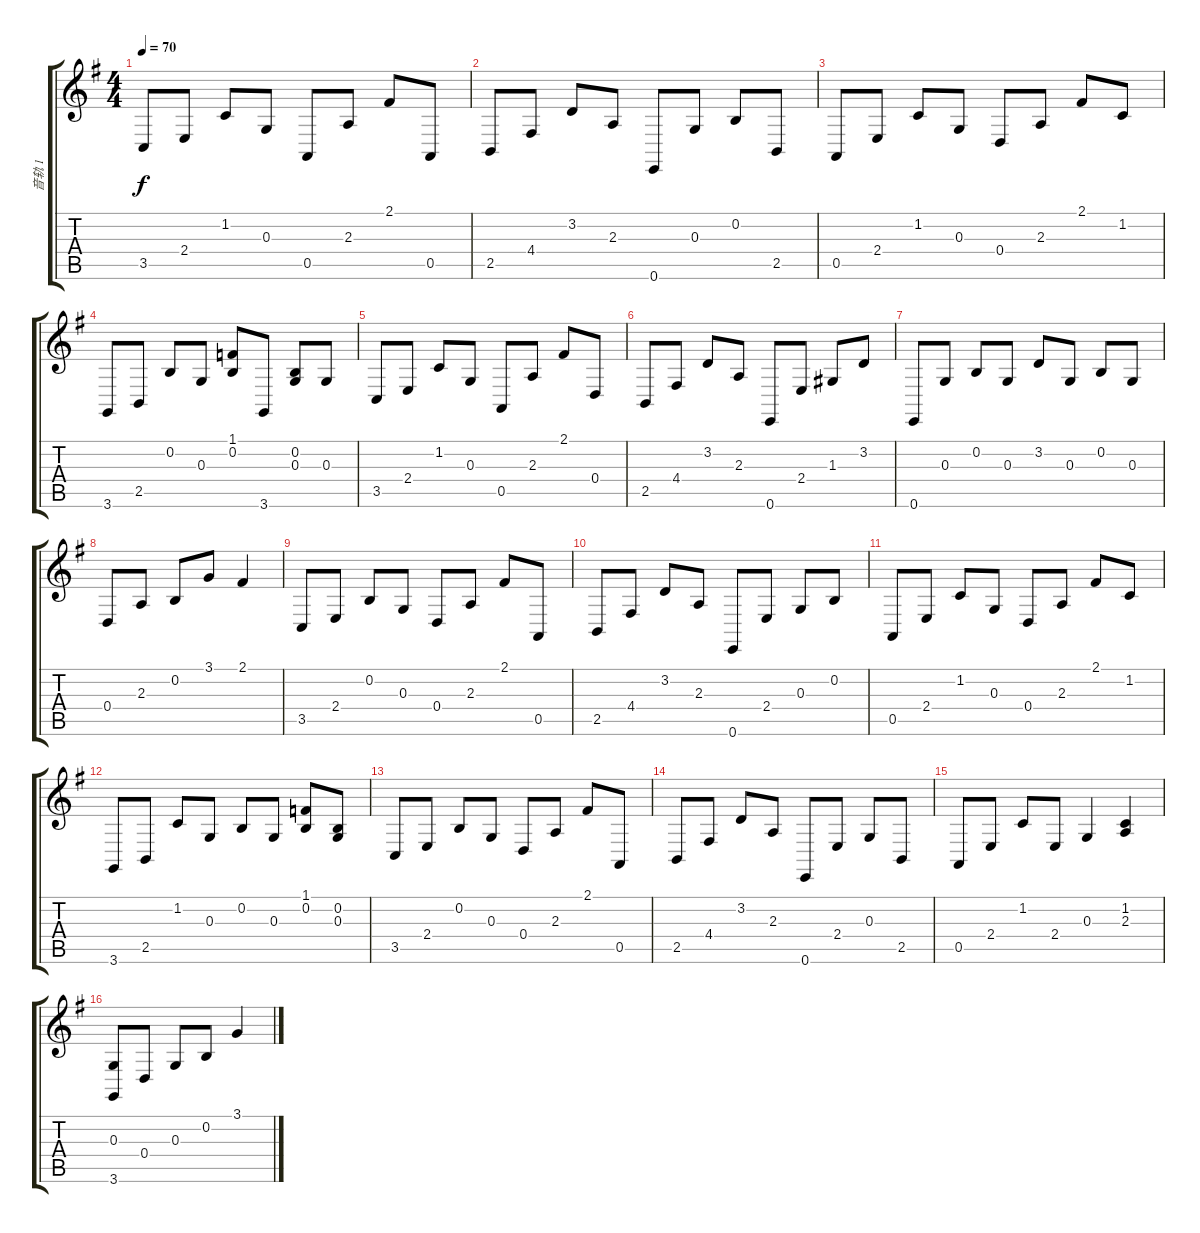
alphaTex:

\track ("音轨 1" "音轨 1") {instrument brightacousticpiano}
\staff {score tabs}
\tuning (E4 B3 G3 D3 A2 E2) {hide}
\ts (4 4)
\tempo 70
\clef g2
\ks g
3.5.8{dy f} 2.4.8 1.2.8 0.3.8 0.5.8 2.3.8 2.1.8 0.5.8 |
2.5.8 4.4.8 3.2.8 2.3.8 0.6.8 0.3.8 0.2.8 2.5.8 |
0.5.8 2.4.8 1.2.8 0.3.8 0.4.8 2.3.8 2.1.8 1.2.8 |
3.6.8 2.5.8 0.2.8 0.3.8 (1.1 0.2).8 3.6.8 (0.2 0.3).8 0.3.8 |
3.5.8 2.4.8 1.2.8 0.3.8 0.5.8 2.3.8 2.1.8 0.4.8 |
2.5.8 4.4.8 3.2.8 2.3.8 0.6.8 2.4.8 1.3.8 3.2.8 |
0.6.8 0.3.8 0.2.8 0.3.8 3.2.8 0.3.8 0.2.8 0.3.8 |
0.4.8 2.3.8 0.2.8 3.1.8 2.1.4 |
3.5.8 2.4.8 0.2.8 0.3.8 0.4.8 2.3.8 2.1.8 0.5.8 |
2.5.8 4.4.8 3.2.8 2.3.8 0.6.8 2.4.8 0.3.8 0.2.8 |
0.5.8 2.4.8 1.2.8 0.3.8 0.4.8 2.3.8 2.1.8 1.2.8 |
3.6.8 2.5.8 1.2.8 0.3.8 0.2.8 0.3.8 (1.1 0.2).8 (0.2 0.3).8 |
3.5.8 2.4.8 0.2.8 0.3.8 0.4.8 2.3.8 2.1.8 0.5.8 |
2.5.8 4.4.8 3.2.8 2.3.8 0.6.8 2.4.8 0.3.8 2.5.8 |
0.5.8 2.4.8 1.2.8 2.4.8 0.3.4 (1.2 2.3).4 |
(0.3 3.6).8 0.4.8 0.3.8 0.2.8 3.1.4
